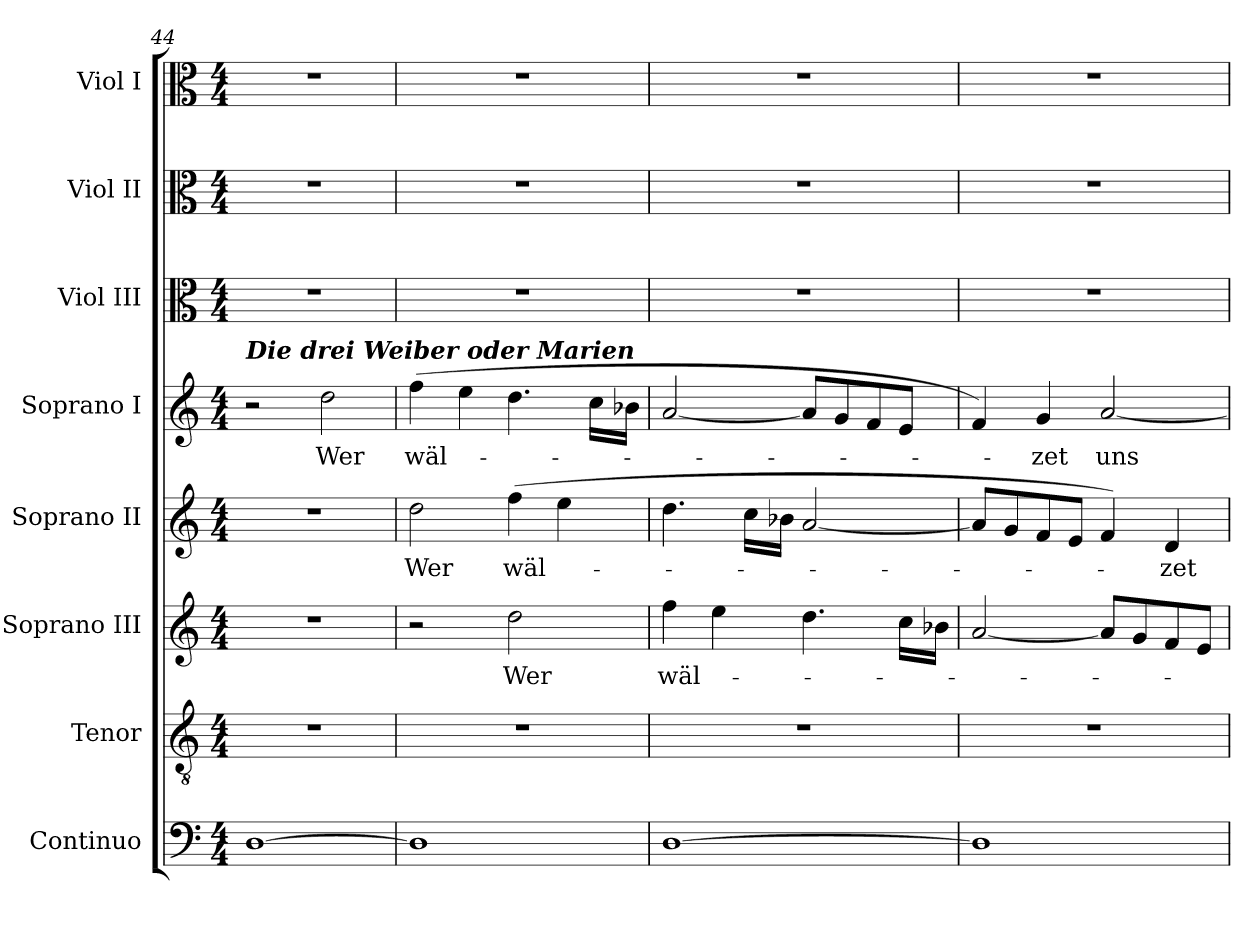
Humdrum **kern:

**kern	**kern	**kern	**text	**kern	**text	**kern	**text	**kern	**kern	**kern
*part8	*part7	*part6	*part6	*part5	*part5	*part4	*part4	*part3	*part2	*part1
*staff8	*staff7	*staff6	*staff6	*staff5	*staff5	*staff4	*staff4	*staff3	*staff2	*staff1
*I"Continuo	*I"Tenor	*I"Soprano III	*	*I"Soprano II	*	*I"Soprano I	*	*I"Viol III	*I"Viol II	*I"Viol I
*	*I'T	*I'S III	*	*I'S II	*	*I'S I	*	*I'V III	*I'V II	*I'V I
!!LO:LB:g=z
*clefF4	*clefGv2	*clefG2	*	*clefG2	*	*clefG2	*	*clefC3	*clefC3	*clefC3
*k[]	*k[]	*k[]	*	*k[]	*	*k[]	*	*k[]	*k[]	*k[]
*C:	*C:	*C:	*	*C:	*	*C:	*	*C:	*C:	*C:
*M4/4	*M4/4	*M4/4	*	*M4/4	*	*M4/4	*	*M4/4	*M4/4	*M4/4
=44	=44	=44	=44	=44	=44	=44	=44	=44	=44	=44
!	!	!	!	!	!	!LO:TX:a:Bi:t=Die drei Weiber oder Marien	!	!	!	!
[1D	1r	1r	.	1r	.	2r	.	1r	1r	1r
!	!	!	!	!	!	!	!LO:LY:b	!	!	!
.	.	.	.	.	.	2dd	Wer	.	.	.
=45	=45	=45	=45	=45	=45	=45	=45	=45	=45	=45
!	!	!	!	!	!LO:LY:b	!	!LO:LY:b	!	!	!
1D]	1r	2r	.	2dd	Wer	(>4ff	wäl-	1r	1r	1r
.	.	.	.	.	.	4ee	.	.	.	.
!	!	!	!LO:LY:b	!	!LO:LY:b	!	!	!	!	!
.	.	2dd	Wer	(<4ff	wäl-	4.dd	.	.	.	.
.	.	.	.	4ee	.	.	.	.	.	.
.	.	.	.	.	.	16ccLL	.	.	.	.
.	.	.	.	.	.	16b-XJJ	.	.	.	.
=46	=46	=46	=46	=46	=46	=46	=46	=46	=46	=46
!	!	!	!LO:LY:b	!	!	!	!	!	!	!
[1D	1r	4ff	wäl-	4.dd	.	[2a	.	1r	1r	1r
.	.	4ee	.	.	.	.	.	.	.	.
.	.	.	.	16ccLL	.	.	.	.	.	.
.	.	.	.	16b-XJJ	.	.	.	.	.	.
.	.	4.dd	.	[2a	.	8aL]	.	.	.	.
.	.	.	.	.	.	8g	.	.	.	.
.	.	.	.	.	.	8f	.	.	.	.
.	.	16ccLL	.	.	.	8eJ	.	.	.	.
.	.	16b-XJJ	.	.	.	.	.	.	.	.
=47	=47	=47	=47	=47	=47	=47	=47	=47	=47	=47
1D]	1r	[2a	.	8aL]	.	4f)	.	1r	1r	1r
.	.	.	.	8g	.	.	.	.	.	.
!	!	!	!	!	!	!	!LO:LY:b	!	!	!
.	.	.	.	8f	.	4g	zet	.	.	.
.	.	.	.	8eJ	.	.	.	.	.	.
!	!	!	!	!	!	!	!LO:LY:b	!	!	!
.	.	8aL]	.	4f)	.	[2a	uns	.	.	.
.	.	8g	.	.	.	.	.	.	.	.
!	!	!	!	!	!LO:LY:b	!	!	!	!	!
.	.	8f	.	4d	zet	.	.	.	.	.
.	.	8eJ	.	.	.	.	.	.	.	.
=	=	=	=	=	=	=	=	=	=	=
*-	*-	*-	*-	*-	*-	*-	*-	*-	*-	*-
